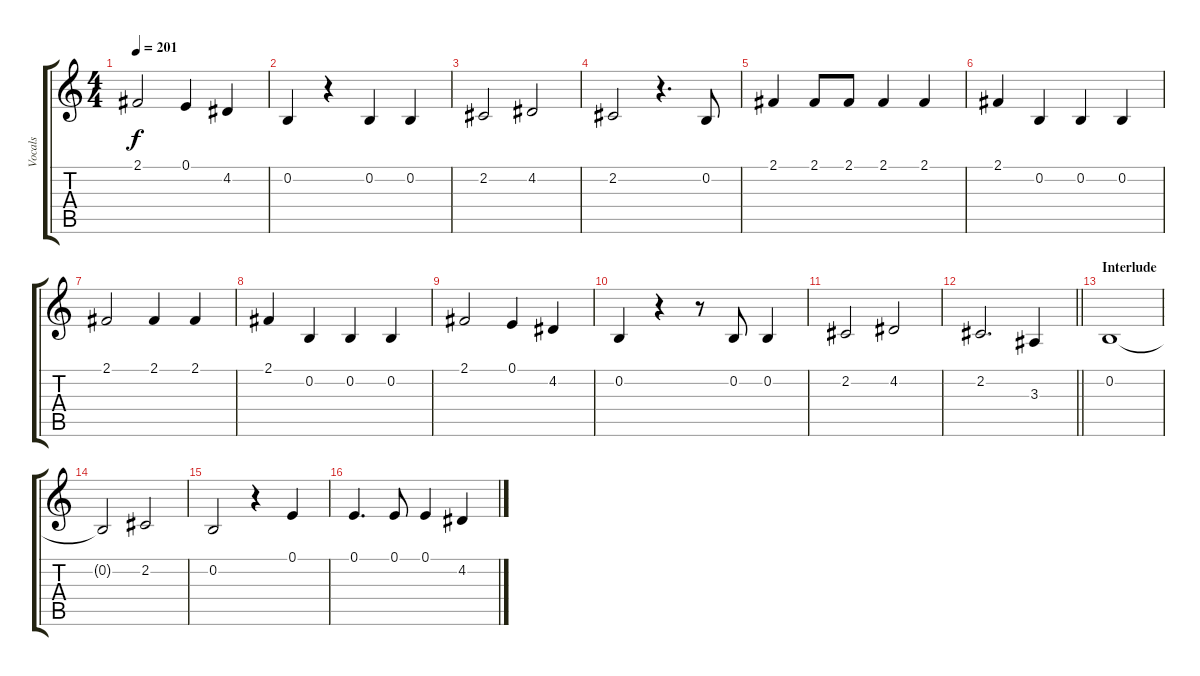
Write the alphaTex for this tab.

\track ("Vocals" "Vocals") {instrument altosax}
\staff {score tabs}
\tuning (E4 B3 G3 D3 A2 E2) {hide}
\ts (4 4)
\tempo 201
\clef g2
\ks c
2.1.2{dy f} 0.1.4 4.2.4 |
0.2.4 r.4 0.2.4 0.2.4 |
2.2.2 4.2.2 |
2.2.2 r.4{d} 0.2.8 |
2.1.4 2.1.8 2.1.8 2.1.4 2.1.4 |
2.1.4 0.2.4 0.2.4 0.2.4 |
2.1.2 2.1.4 2.1.4 |
2.1.4 0.2.4 0.2.4 0.2.4 |
2.1.2 0.1.4 4.2.4 |
0.2.4 r.4 r.8 0.2.8 0.2.4 |
2.2.2 4.2.2 |
\barLineRight lightlight
2.2.2{d} 3.3.4 |
\section ("" "Interlude")
0.2.1 |
0.2{t}.2 2.2.2 |
0.2.2 r.4 0.1.4 |
0.1.4{d} 0.1.8 0.1.4 4.2.4
